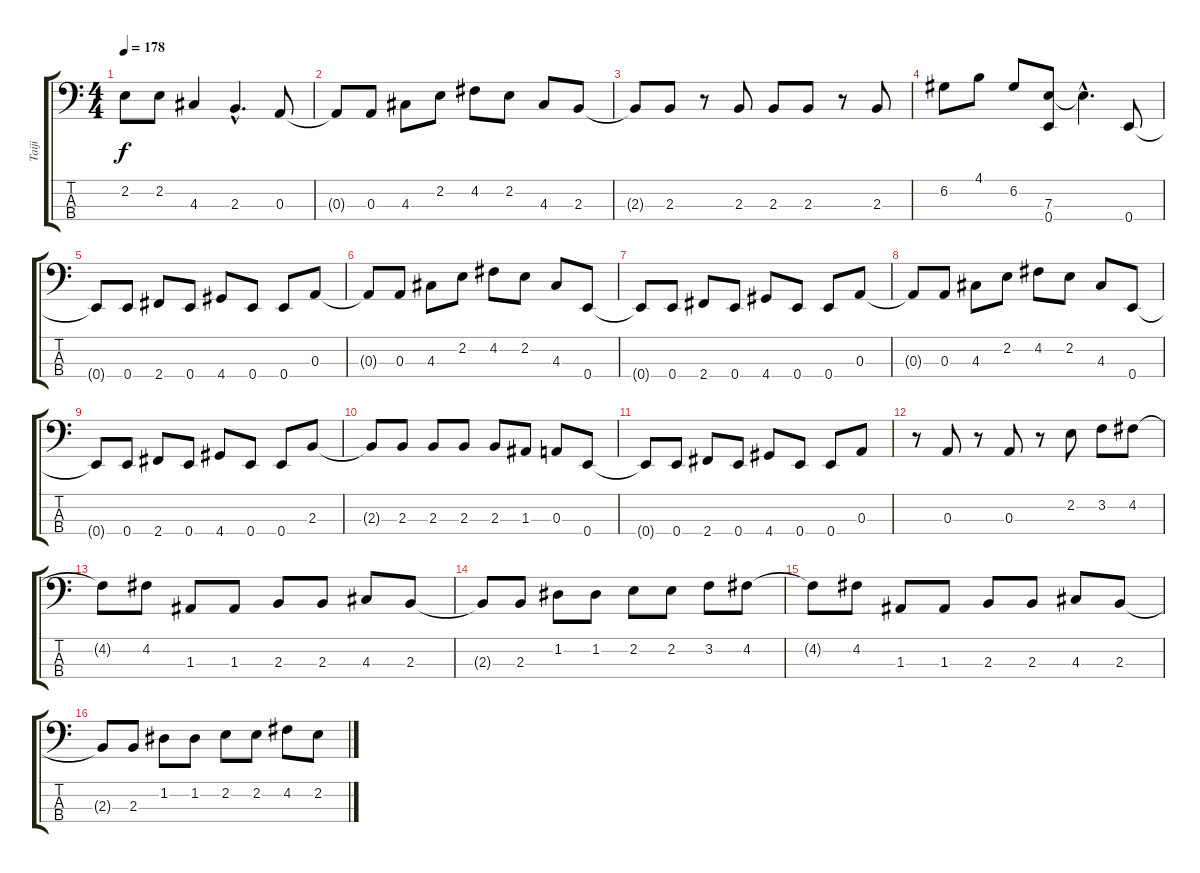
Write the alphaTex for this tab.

\track ("Taiji" "Taiji") {instrument electricbassfinger}
\staff {score tabs}
\tuning (G2 D2 A1 E1) {hide}
\ts (4 4)
\tempo 178
\clef f4
\ks c
2.2.8{dy f} 2.2.8 4.3.4 2.3{hac}.4{d} 0.3.8 |
0.3{t}.8 0.3.8 4.3.8 2.2.8 4.2.8 2.2.8 4.3.8 2.3.8 |
2.3{t}.8 2.3.8 r.8 2.3.8 2.3.8 2.3.8 r.8 2.3.8 |
6.2.8 4.1.8 6.2.8 (7.3 0.4).8 7.3{hac t}.4{d} 0.4.8 |
0.4{t}.8 0.4.8 2.4.8 0.4.8 4.4.8 0.4.8 0.4.8 0.3.8 |
0.3{t}.8 0.3.8 4.3.8 2.2.8 4.2.8 2.2.8 4.3.8 0.4.8 |
0.4{t}.8 0.4.8 2.4.8 0.4.8 4.4.8 0.4.8 0.4.8 0.3.8 |
0.3{t}.8 0.3.8 4.3.8 2.2.8 4.2.8 2.2.8 4.3.8 0.4.8 |
0.4{t}.8 0.4.8 2.4.8 0.4.8 4.4.8 0.4.8 0.4.8 2.3.8 |
2.3{t}.8 2.3.8 2.3.8 2.3.8 2.3.8 1.3.8 0.3.8 0.4.8 |
0.4{t}.8 0.4.8 2.4.8 0.4.8 4.4.8 0.4.8 0.4.8 0.3.8 |
r.8 0.3.8 r.8 0.3.8 r.8 2.2.8 3.2.8 4.2.8 |
4.2{t}.8 4.2.8 1.3.8 1.3.8 2.3.8 2.3.8 4.3.8 2.3.8 |
2.3{t}.8 2.3.8 1.2.8 1.2.8 2.2.8 2.2.8 3.2.8 4.2.8 |
4.2{t}.8 4.2.8 1.3.8 1.3.8 2.3.8 2.3.8 4.3.8 2.3.8 |
2.3{t}.8 2.3.8 1.2.8 1.2.8 2.2.8 2.2.8 4.2.8 2.2.8
